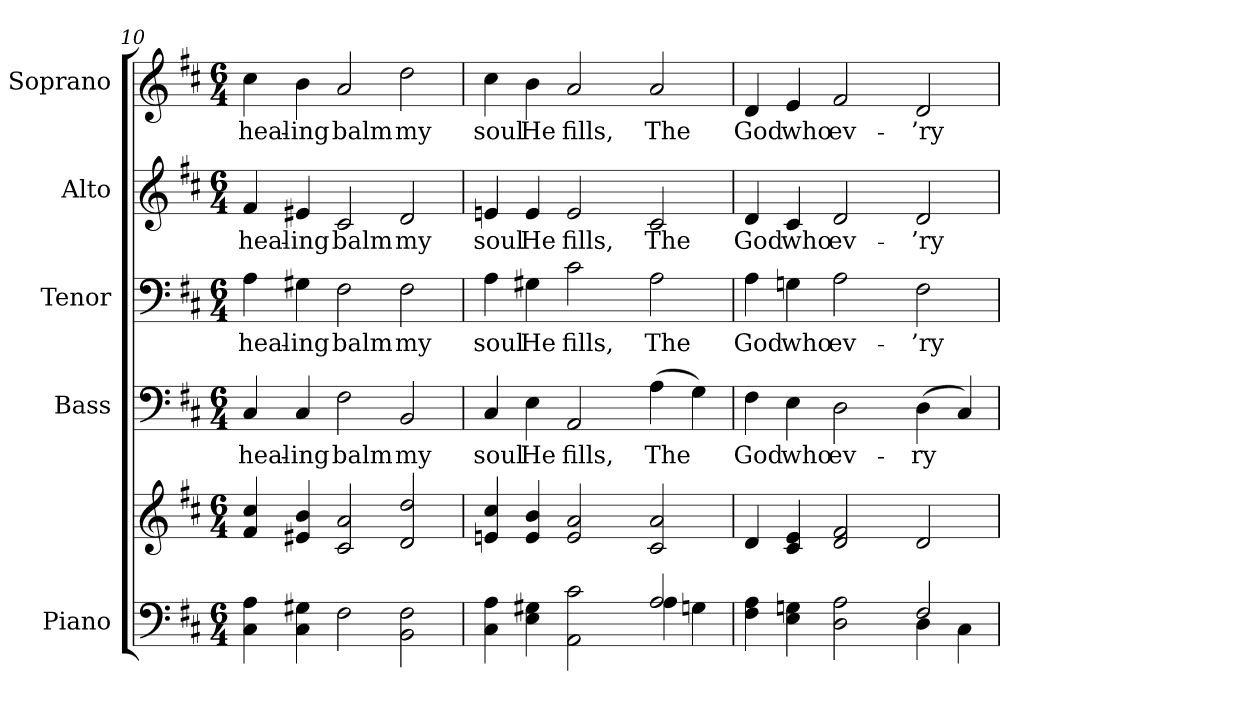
**kern	**kern	**kern	**text	**kern	**text	**kern	**text	**kern	**text
*part5	*part5	*part4	*part4	*part3	*part3	*part2	*part2	*part1	*part1
*staff6	*staff5	*staff4	*staff4	*staff3	*staff3	*staff2	*staff2	*staff1	*staff1
*I"Piano	*	*I"Bass	*	*I"Tenor	*	*I"Alto	*	*I"Soprano	*
*I'Pno.	*	*I'B.	*	*I'T.	*	*I'A.	*	*I'S.	*
*clefF4	*clefG2	*clefF4	*	*clefF4	*	*clefG2	*	*clefG2	*
*k[f#c#]	*k[f#c#]	*k[f#c#]	*	*k[f#c#]	*	*k[f#c#]	*	*k[f#c#]	*
*D:	*D:	*D:	*	*D:	*	*D:	*	*D:	*
*M6/4	*M6/4	*M6/4	*	*M6/4	*	*M6/4	*	*M6/4	*
=10	=10	=10	=10	=10	=10	=10	=10	=10	=10
!	!	!	!LO:LY:b:color=#000000	!	!	!	!	!	!
!	!	!	!	!	!LO:LY:b:color=#000000	!	!	!	!
!	!	!	!	!	!	!	!LO:LY:b:color=#000000	!	!
!	!	!	!	!	!	!	!	!	!LO:LY:b:color=#000000
4C#i\ 4Ai	4f#i/ 4cc#i	4C#i/	heal-	4Ai\	heal-	4f#i/	heal-	4cc#i\	heal-
!	!	!	!LO:LY:b:color=#000000	!	!	!	!	!	!
!	!	!	!	!	!LO:LY:b:color=#000000	!	!	!	!
!	!	!	!	!	!	!	!LO:LY:b:color=#000000	!	!
!	!	!	!	!	!	!	!	!	!LO:LY:b:color=#000000
4C#i\ 4G#Xi	4e#Xi/ 4bi	4C#i/	-ing	4G#Xi\	-ing	4e#Xi/	-ing	4bi\	-ing
!	!	!	!LO:LY:b:color=#000000	!	!	!	!	!	!
!	!	!	!	!	!LO:LY:b:color=#000000	!	!	!	!
!	!	!	!	!	!	!	!LO:LY:b:color=#000000	!	!
!	!	!	!	!	!	!	!	!	!LO:LY:b:color=#000000
2F#i\	2c#i/ 2ai	2F#i\	balm	2F#i\	balm	2c#i/	balm	2ai/	balm
!	!	!	!LO:LY:b:color=#000000	!	!	!	!	!	!
!	!	!	!	!	!LO:LY:b:color=#000000	!	!	!	!
!	!	!	!	!	!	!	!LO:LY:b:color=#000000	!	!
!	!	!	!	!	!	!	!	!	!LO:LY:b:color=#000000
2BBi\ 2F#i	2di/ 2ddi	2BBi/	my	2F#i\	my	2di/	my	2ddi\	my
!!LO:PB:g=z
=11	=11	=11	=11	=11	=11	=11	=11	=11	=11
*^	*	*	*	*	*	*	*	*	*
!	!	!	!	!LO:LY:b:color=#000000	!	!	!	!	!	!
!	!	!	!	!	!	!LO:LY:b:color=#000000	!	!	!	!
!	!	!	!	!	!	!	!	!LO:LY:b:color=#000000	!	!
!	!	!	!	!	!	!	!	!	!	!LO:LY:b:color=#000000
4C#i\ 4Ai	2.ryy	4eni/ 4cc#i	4C#i/	soul	4Ai\	soul	4eni/	soul	4cc#i\	soul
!	!	!	!	!LO:LY:b:color=#000000	!	!	!	!	!	!
!	!	!	!	!	!	!LO:LY:b:color=#000000	!	!	!	!
!	!	!	!	!	!	!	!	!LO:LY:b:color=#000000	!	!
!	!	!	!	!	!	!	!	!	!	!LO:LY:b:color=#000000
4Ei\ 4G#Xi	.	4ei/ 4bi	4Ei\	He	4G#Xi\	He	4ei/	He	4bi\	He
!	!	!	!	!LO:LY:b:color=#000000	!	!	!	!	!	!
!	!	!	!	!	!	!LO:LY:b:color=#000000	!	!	!	!
!	!	!	!	!	!	!	!	!LO:LY:b:color=#000000	!	!
!	!	!	!	!	!	!	!	!	!	!LO:LY:b:color=#000000
2AAi\ 2c#i	.	2ei/ 2ai	2AAi/	fills,	2c#i\	fills,	2ei/	fills,	2ai/	fills,
.	4ryy	.	.	.	.	.	.	.	.	.
!	!	!	!	!LO:LY:b:color=#000000	!	!	!	!	!	!
!	!	!	!	!	!	!LO:LY:b:color=#000000	!	!	!	!
!	!	!	!	!	!	!	!	!LO:LY:b:color=#000000	!	!
!	!	!	!	!	!	!	!	!	!	!LO:LY:b:color=#000000
2Ai/	4Ai\	2c#i/ 2ai	(4Ai\	The	2Ai\	The	2c#i/	The	2ai/	The
.	4Gni\	.	4Gi\)	.	.	.	.	.	.	.
=12	=12	=12	=12	=12	=12	=12	=12	=12	=12	=12
!	!	!	!	!LO:LY:b:color=#000000	!	!	!	!	!	!
!	!	!	!	!	!	!LO:LY:b:color=#000000	!	!	!	!
!	!	!	!	!	!	!	!	!LO:LY:b:color=#000000	!	!
!	!	!	!	!	!	!	!	!	!	!LO:LY:b:color=#000000
4F#i\ 4Ai	2.ryy	4di/	4F#i\	God	4Ai\	God	4di/	God	4di/	God
!	!	!	!	!LO:LY:b:color=#000000	!	!	!	!	!	!
!	!	!	!	!	!	!LO:LY:b:color=#000000	!	!	!	!
!	!	!	!	!	!	!	!	!LO:LY:b:color=#000000	!	!
!	!	!	!	!	!	!	!	!	!	!LO:LY:b:color=#000000
4Ei\ 4Gni	.	4c#i/ 4ei	4Ei\	who	4Gni\	who	4c#i/	who	4ei/	who
!	!	!	!	!LO:LY:b:color=#000000	!	!	!	!	!	!
!	!	!	!	!	!	!LO:LY:b:color=#000000	!	!	!	!
!	!	!	!	!	!	!	!	!LO:LY:b:color=#000000	!	!
!	!	!	!	!	!	!	!	!	!	!LO:LY:b:color=#000000
2Di\ 2Ai	.	2di/ 2f#i	2Di\	ev-	2Ai\	ev-	2di/	ev-	2f#i/	ev-
.	4ryy	.	.	.	.	.	.	.	.	.
!	!	!	!	!LO:LY:b:color=#000000	!	!	!	!	!	!
!	!	!	!	!	!	!LO:LY:b:color=#000000	!	!	!	!
!	!	!	!	!	!	!	!	!LO:LY:b:color=#000000	!	!
!	!	!	!	!	!	!	!	!	!	!LO:LY:b:color=#000000
2F#i/	4Di\	2di/	(4Di\	-ry	2F#i\	-’ry	2di/	-’ry	2di/	-’ry
.	4C#i\	.	4C#i/)	.	.	.	.	.	.	.
*v	*v	*	*	*	*	*	*	*	*	*
=	=	=	=	=	=	=	=	=	=
*-	*-	*-	*-	*-	*-	*-	*-	*-	*-
